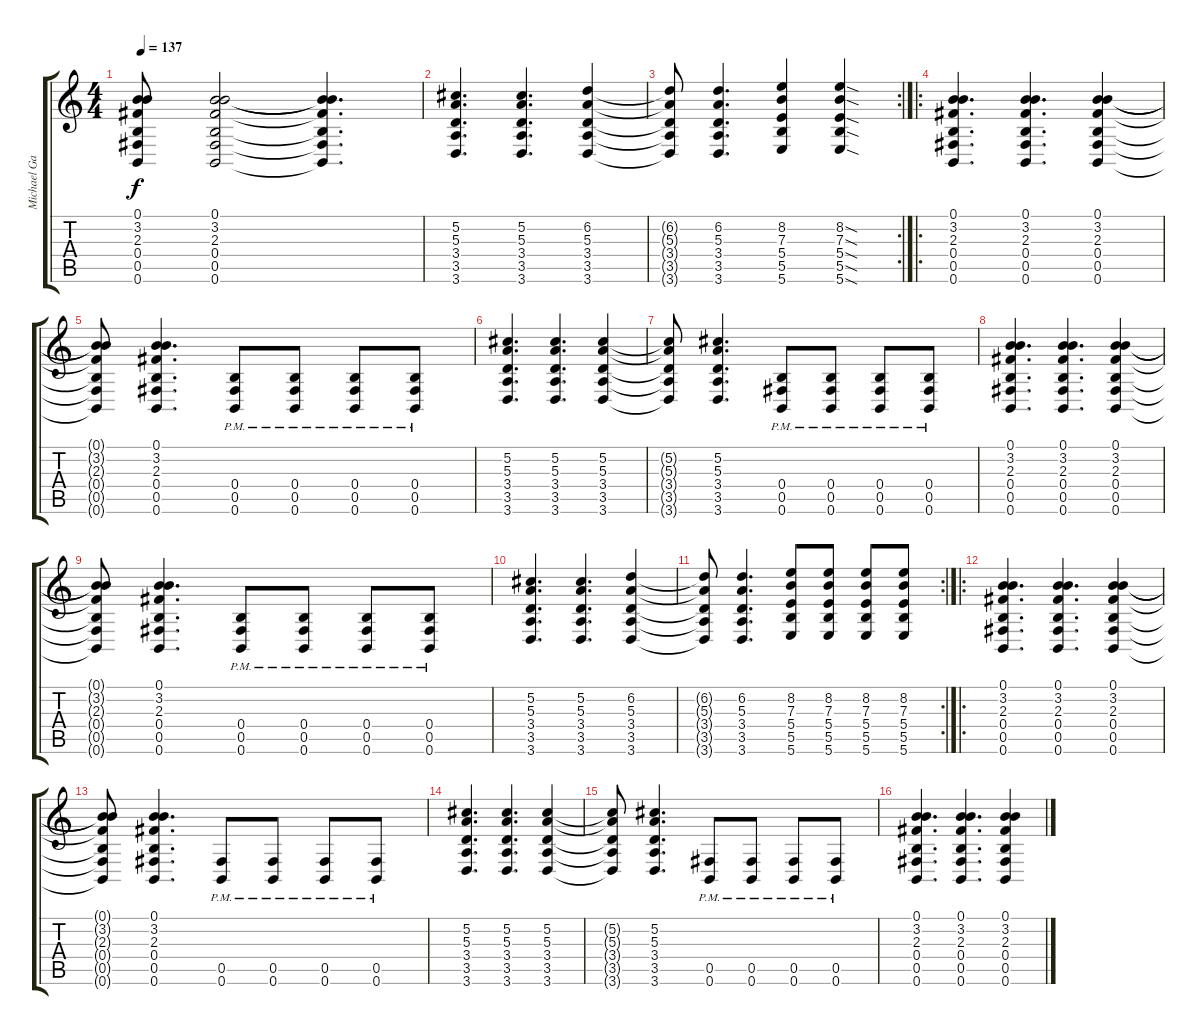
\track ("Michael Gallagher" "Michael Ga") {solo instrument overdrivenguitar}
\staff {score tabs}
\tuning (B3 Ab3 E3 B2 Gb2 B1) {hide}
\ts (4 4)
\tempo 137
\clef g2
\ks c
(0.1{t} 3.2{t} 2.3{t} 0.4{t} 0.5{t} 0.6{t}).8{dy f} (0.1 3.2 2.3 0.4 0.5 0.6).2 (0.1{t} 3.2{t} 2.3{t} 0.4{t} 0.5{t} 0.6{t}).4{d} |
(5.2 5.3 3.4 3.5 3.6).4{d} (5.2 5.3 3.4 3.5 3.6).4{d} (6.2 5.3 3.4 3.5 3.6).4 |
\rc 2
(6.2{t} 5.3{t} 3.4{t} 3.5{t} 3.6{t}).8 (6.2 5.3 3.4 3.5 3.6).4{d} (8.2 7.3 5.4 5.5 5.6).4 (8.2{sod} 7.3{sod} 5.4{sod} 5.5{sod} 5.6{sod}).4 |
\ro
(0.1 3.2 2.3 0.4 0.5 0.6).4{d volume 10} (0.1 3.2 2.3 0.4 0.5 0.6).4{d} (0.1 3.2 2.3 0.4 0.5 0.6).4 |
(0.1{t} 3.2{t} 2.3{t} 0.4{t} 0.5{t} 0.6{t}).8 (0.1 3.2 2.3 0.4 0.5 0.6).4{d} (0.4{pm} 0.5{pm} 0.6{pm}).8 (0.4{pm} 0.5{pm} 0.6{pm}).8 (0.4{pm} 0.5{pm} 0.6{pm}).8 (0.4{pm} 0.5{pm} 0.6{pm}).8 |
(5.2 5.3 3.4 3.5 3.6).4{d} (5.2 5.3 3.4 3.5 3.6).4{d} (5.2 5.3 3.4 3.5 3.6).4 |
(5.2{t} 5.3{t} 3.4{t} 3.5{t} 3.6{t}).8 (5.2 5.3 3.4 3.5 3.6).4{d} (0.4{pm} 0.5{pm} 0.6{pm}).8 (0.4{pm} 0.5{pm} 0.6{pm}).8 (0.4{pm} 0.5{pm} 0.6{pm}).8 (0.4{pm} 0.5{pm} 0.6{pm}).8 |
(0.1 3.2 2.3 0.4 0.5 0.6).4{d} (0.1 3.2 2.3 0.4 0.5 0.6).4{d} (0.1 3.2 2.3 0.4 0.5 0.6).4 |
(0.1{t} 3.2{t} 2.3{t} 0.4{t} 0.5{t} 0.6{t}).8 (0.1 3.2 2.3 0.4 0.5 0.6).4{d} (0.4{pm} 0.5{pm} 0.6{pm}).8 (0.4{pm} 0.5{pm} 0.6{pm}).8 (0.4{pm} 0.5{pm} 0.6{pm}).8 (0.4{pm} 0.5{pm} 0.6{pm}).8 |
(5.2 5.3 3.4 3.5 3.6).4{d} (5.2 5.3 3.4 3.5 3.6).4{d} (6.2 5.3 3.4 3.5 3.6).4 |
\rc 2
(6.2{t} 5.3{t} 3.4{t} 3.5{t} 3.6{t}).8 (6.2 5.3 3.4 3.5 3.6).4{d} (8.2 7.3 5.4 5.5 5.6).8 (8.2 7.3 5.4 5.5 5.6).8 (8.2 7.3 5.4 5.5 5.6).8 (8.2 7.3 5.4 5.5 5.6).8 |
\ro
(0.1 3.2 2.3 0.4 0.5 0.6).4{d volume 13} (0.1 3.2 2.3 0.4 0.5 0.6).4{d} (0.1 3.2 2.3 0.4 0.5 0.6).4 |
(0.1{t} 3.2{t} 2.3{t} 0.4{t} 0.5{t} 0.6{t}).8 (0.1 3.2 2.3 0.4 0.5 0.6).4{d} (0.5{pm} 0.6{pm}).8 (0.5{pm} 0.6{pm}).8 (0.5{pm} 0.6{pm}).8 (0.5{pm} 0.6{pm}).8 |
(5.2 5.3 3.4 3.5 3.6).4{d} (5.2 5.3 3.4 3.5 3.6).4{d} (5.2 5.3 3.4 3.5 3.6).4 |
(5.2{t} 5.3{t} 3.4{t} 3.5{t} 3.6{t}).8 (5.2 5.3 3.4 3.5 3.6).4{d} (0.5{pm} 0.6{pm}).8 (0.5{pm} 0.6{pm}).8 (0.5{pm} 0.6{pm}).8 (0.5{pm} 0.6{pm}).8 |
(0.1 3.2 2.3 0.4 0.5 0.6).4{d} (0.1 3.2 2.3 0.4 0.5 0.6).4{d} (0.1 3.2 2.3 0.4 0.5 0.6).4
